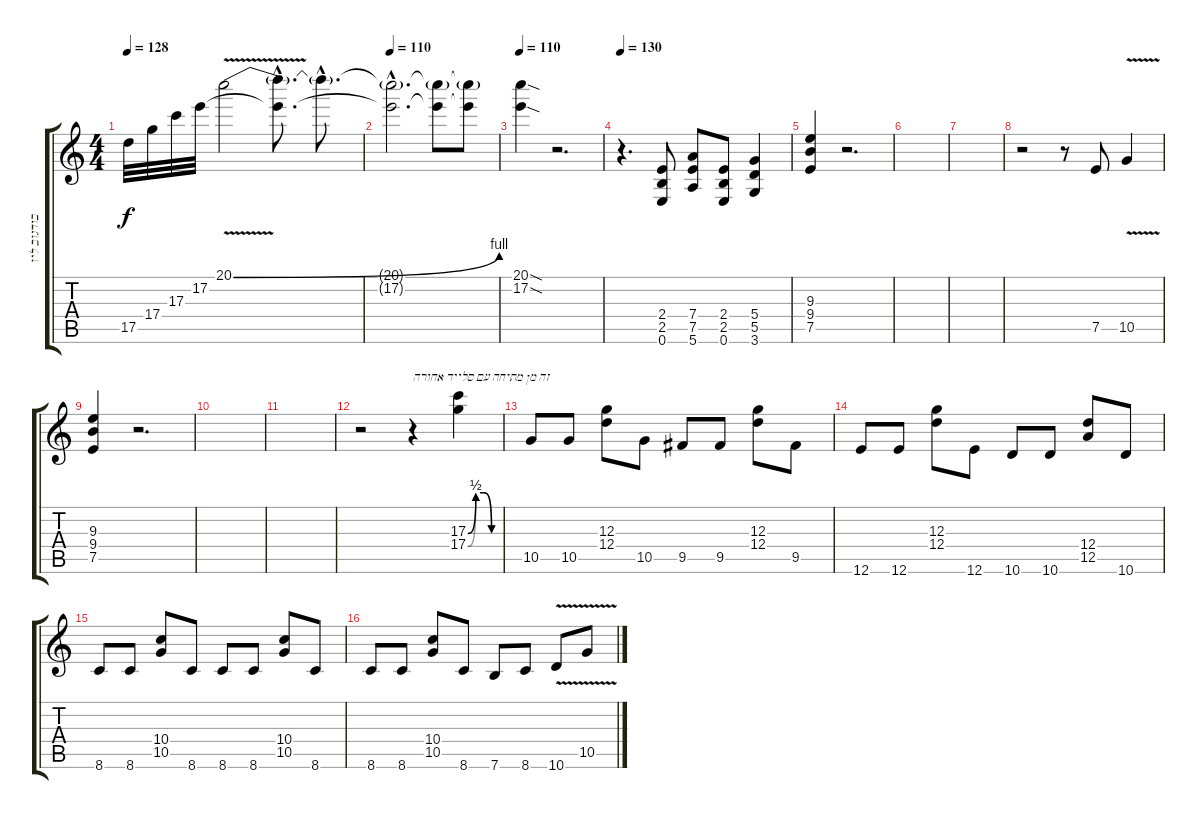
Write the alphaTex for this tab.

\track ("בודגוב ליווי" "בודגוב ליו") {instrument distortionguitar}
\staff {score tabs}
\tuning (E4 B3 G3 D3 A2 E2) {hide}
\ts (4 4)
\tempo 128
\tempo 110
\tempo 128
\clef g2
\ks c
17.5.32{dy f instrument distortionguitar} 17.4.32 17.3.32 17.2.32 20.1{be (bend 0 0 60 4) v}.2 (20.1{hac t} 17.2{hac t}).8{d} 20.1{hac t}.8{d} |
\tempo 110
(20.1{t} 17.2{hac t}).2{d} (20.1{t} 17.2{t}).8 (20.1{t} 17.2{t}).8 |
\tempo 110
(20.1{sod} 17.2{sod}).4 r.2{d} |
\tempo 130
r.4{d} (2.4 2.5 0.6).8 (7.4 7.5 5.6).8 (2.4 2.5 0.6).8 (5.4 5.5 3.6).4 |
(9.3 9.4 7.5).4 r.2{d} |
|
|
r.2 r.8 7.5.8 10.5{v}.4 |
(9.3 9.4 7.5).4 r.2{d} |
|
|
r.2 r.4{txt "זה מן מתיחה עם סלייד אחורה"} (17.3{be (custom 0 0 15 2 30 2 45 0 60 0)} 17.4{be (custom 0 0 15 2 30 2 45 0 60 0)}).4{volume 8 balance 4} |
10.5.8{volume 15} 10.5.8 (12.3 12.4).8 10.5.8 9.5.8 9.5.8 (12.3 12.4).8 9.5.8 |
12.6.8{volume 16} 12.6.8 (12.3 12.4).8 12.6.8 10.6.8 10.6.8 (12.4 12.5).8 10.6.8 |
8.6.8{volume 16} 8.6.8 (10.4 10.5).8 8.6.8 8.6.8 8.6.8 (10.4 10.5).8 8.6.8 |
8.6.8{volume 16} 8.6.8 (10.4 10.5).8 8.6.8 7.6.8 8.6.8 10.6{v}.8 10.5{v}.8
